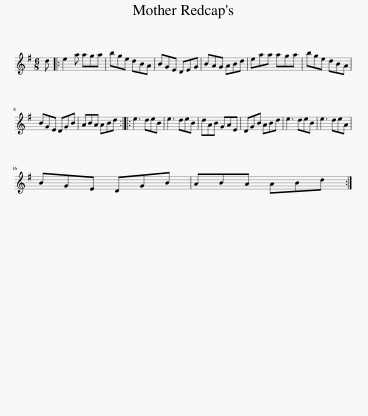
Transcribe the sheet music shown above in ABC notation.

X:1
L:1/8
M:6/8
I:linebreak $
K:G
V:1 treble
V:1
 d |: e2 a aga | bge dBA | BGE DEG | BAG ABd | %5
 eaa aga | bge dBA |$ BGE DGB | ABA ABd :: e3 deB | %10
 e3 deB | dAB GAE | DGB ABd | e3 deB | e3 deA |$ %15
 BGE DGB | ABA ABd :| %17
